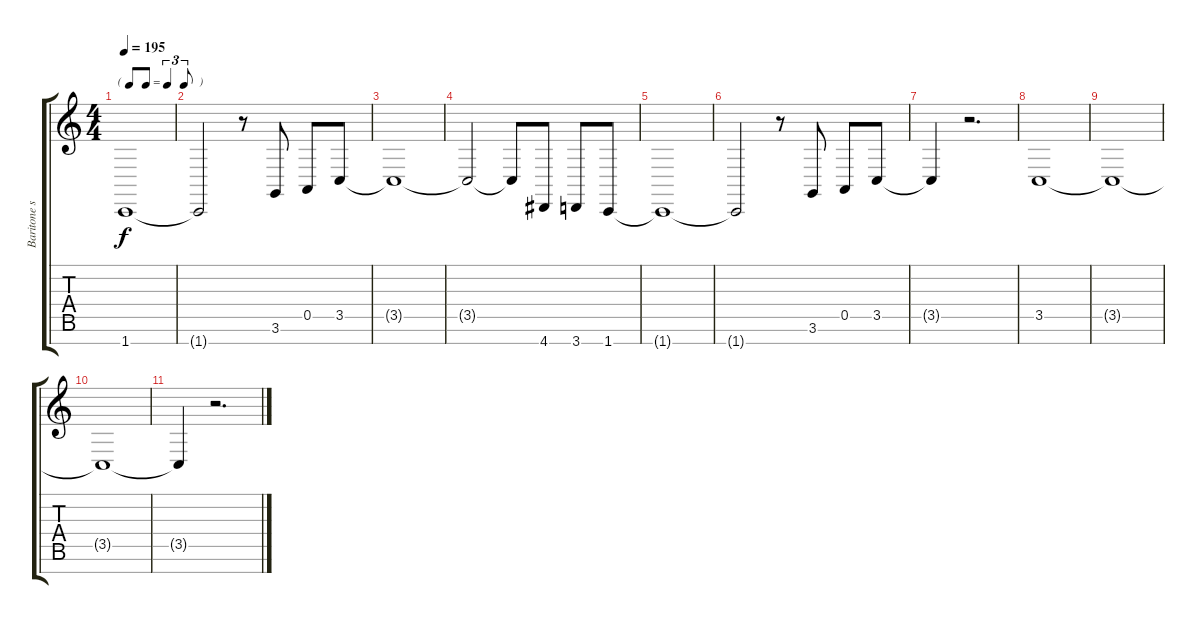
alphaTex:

\track ("Baritone sax" "Baritone s") {instrument baritonesax}
\staff {score tabs}
\tuning (E4 B3 G3 D3 A2 E2 B1) {hide}
\ts (4 4)
\tf triplet8th
\tempo 195
\clef g2
\ks c
1.7{t}.1{dy f} |
1.7{t}.2 r.8 3.6.8 0.5.8 3.5.8 |
3.5{t}.1 |
3.5{t}.2 3.5{t}.8 4.7.8 3.7.8 1.7.8 |
1.7{t}.1 |
1.7{t}.2 r.8 3.6.8 0.5.8 3.5.8 |
3.5{t}.4 r.2{d} |
3.5.1 |
3.5{t}.1 |
3.5{t}.1 |
3.5{t}.4 r.2{d}
